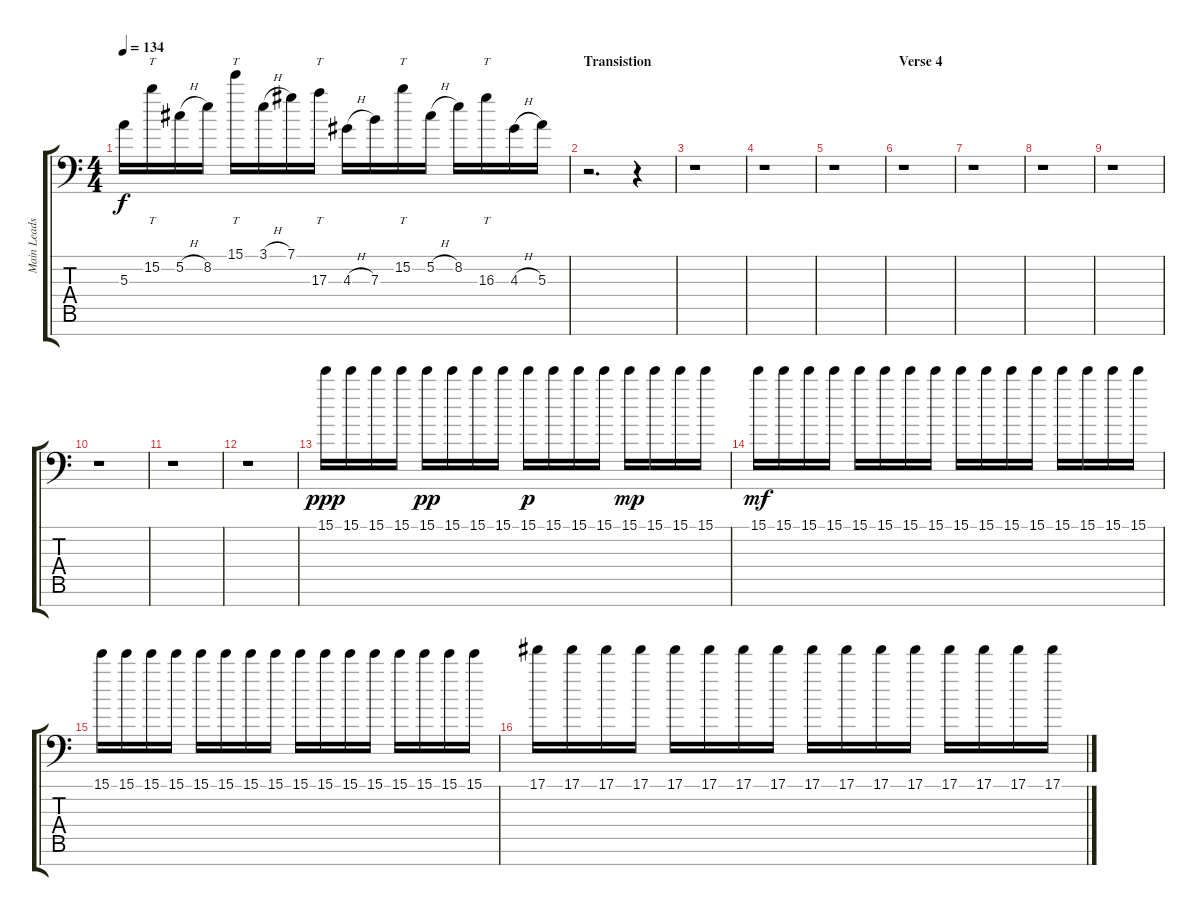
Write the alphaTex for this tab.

\track ("Main Leads" "Main Leads") {instrument distortionguitar}
\staff {score tabs}
\tuning (Db4 Ab3 E3 B2 Gb2 Db2 Gb1) {hide}
\ts (4 4)
\tempo 134
\clef f4
\ks c
5.3.16{dy f} 15.2.16{tt} 5.2{h}.16 8.2.16 15.1.16{tt} 3.1{h}.16 7.1.16 17.3.16{tt} 4.3{h}.16 7.3.16 15.2.16{tt} 5.2{h}.16 8.2.16 16.3.16{tt} 4.3{h}.16 5.3.16 |
\section ("" "Transistion")
r.2{d} r.4 |
r.1 |
r.1 |
r.1 |
\section ("" "Verse 4")
r.1 |
r.1 |
r.1 |
r.1 |
r.1 |
r.1 |
r.1 |
15.1.16{dy ppp} 15.1.16 15.1.16 15.1.16 15.1.16{dy pp} 15.1.16 15.1.16 15.1.16 15.1.16{dy p} 15.1.16 15.1.16 15.1.16 15.1.16{dy mp} 15.1.16 15.1.16 15.1.16 |
15.1.16{dy mf} 15.1.16 15.1.16 15.1.16 15.1.16 15.1.16 15.1.16 15.1.16 15.1.16 15.1.16 15.1.16 15.1.16 15.1.16 15.1.16 15.1.16 15.1.16 |
15.1.16 15.1.16 15.1.16 15.1.16 15.1.16 15.1.16 15.1.16 15.1.16 15.1.16 15.1.16 15.1.16 15.1.16 15.1.16 15.1.16 15.1.16 15.1.16 |
17.1.16 17.1.16 17.1.16 17.1.16 17.1.16 17.1.16 17.1.16 17.1.16 17.1.16 17.1.16 17.1.16 17.1.16 17.1.16 17.1.16 17.1.16 17.1.16
